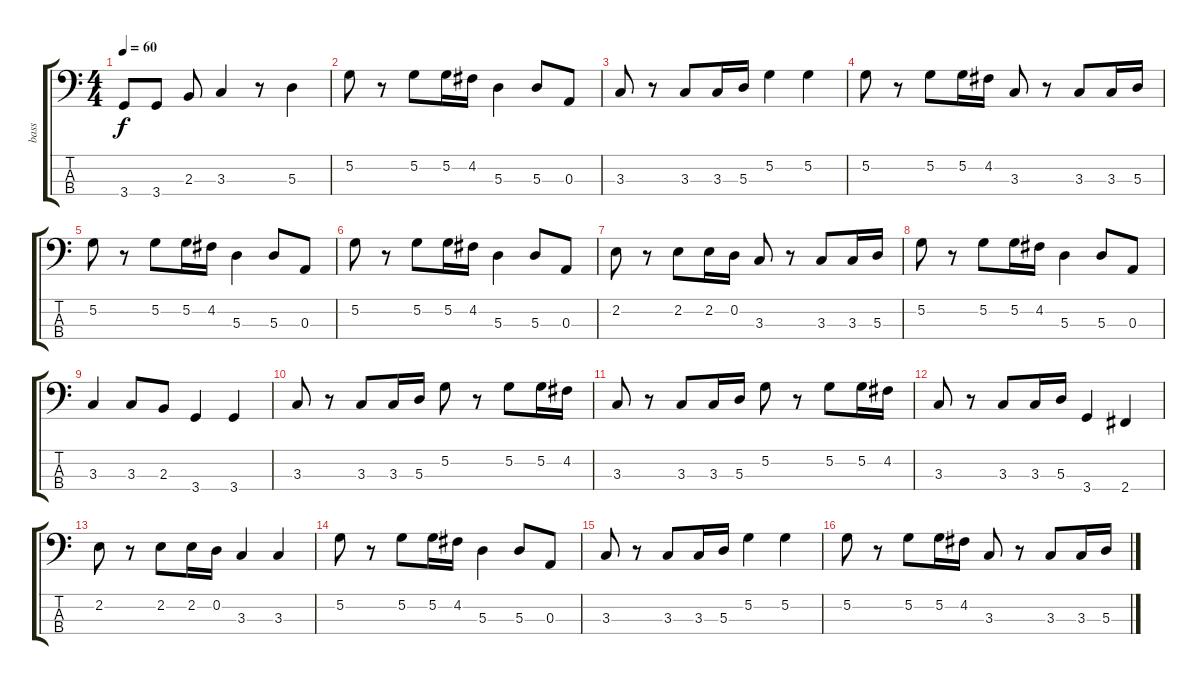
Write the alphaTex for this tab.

\track ("bass" "bass") {instrument electricbassfinger}
\staff {score tabs}
\tuning (G2 D2 A1 E1) {hide}
\ts (4 4)
\tempo 60
\clef f4
\ks c
3.4.8{dy f} 3.4.8 2.3.8 3.3.4 r.8 5.3.4 |
5.2.8 r.8 5.2.8 5.2.16 4.2.16 5.3.4 5.3.8 0.3.8 |
3.3.8 r.8 3.3.8 3.3.16 5.3.16 5.2.4 5.2.4 |
5.2.8 r.8 5.2.8 5.2.16 4.2.16 3.3.8 r.8 3.3.8 3.3.16 5.3.16 |
5.2.8 r.8 5.2.8 5.2.16 4.2.16 5.3.4 5.3.8 0.3.8 |
5.2.8 r.8 5.2.8 5.2.16 4.2.16 5.3.4 5.3.8 0.3.8 |
2.2.8 r.8 2.2.8 2.2.16 0.2.16 3.3.8 r.8 3.3.8 3.3.16 5.3.16 |
5.2.8 r.8 5.2.8 5.2.16 4.2.16 5.3.4 5.3.8 0.3.8 |
3.3.4 3.3.8 2.3.8 3.4.4 3.4.4 |
3.3.8 r.8 3.3.8 3.3.16 5.3.16 5.2.8 r.8 5.2.8 5.2.16 4.2.16 |
3.3.8 r.8 3.3.8 3.3.16 5.3.16 5.2.8 r.8 5.2.8 5.2.16 4.2.16 |
3.3.8 r.8 3.3.8 3.3.16 5.3.16 3.4.4 2.4.4 |
2.2.8 r.8 2.2.8 2.2.16 0.2.16 3.3.4 3.3.4 |
5.2.8 r.8 5.2.8 5.2.16 4.2.16 5.3.4 5.3.8 0.3.8 |
3.3.8 r.8 3.3.8 3.3.16 5.3.16 5.2.4 5.2.4 |
5.2.8 r.8 5.2.8 5.2.16 4.2.16 3.3.8 r.8 3.3.8 3.3.16 5.3.16
